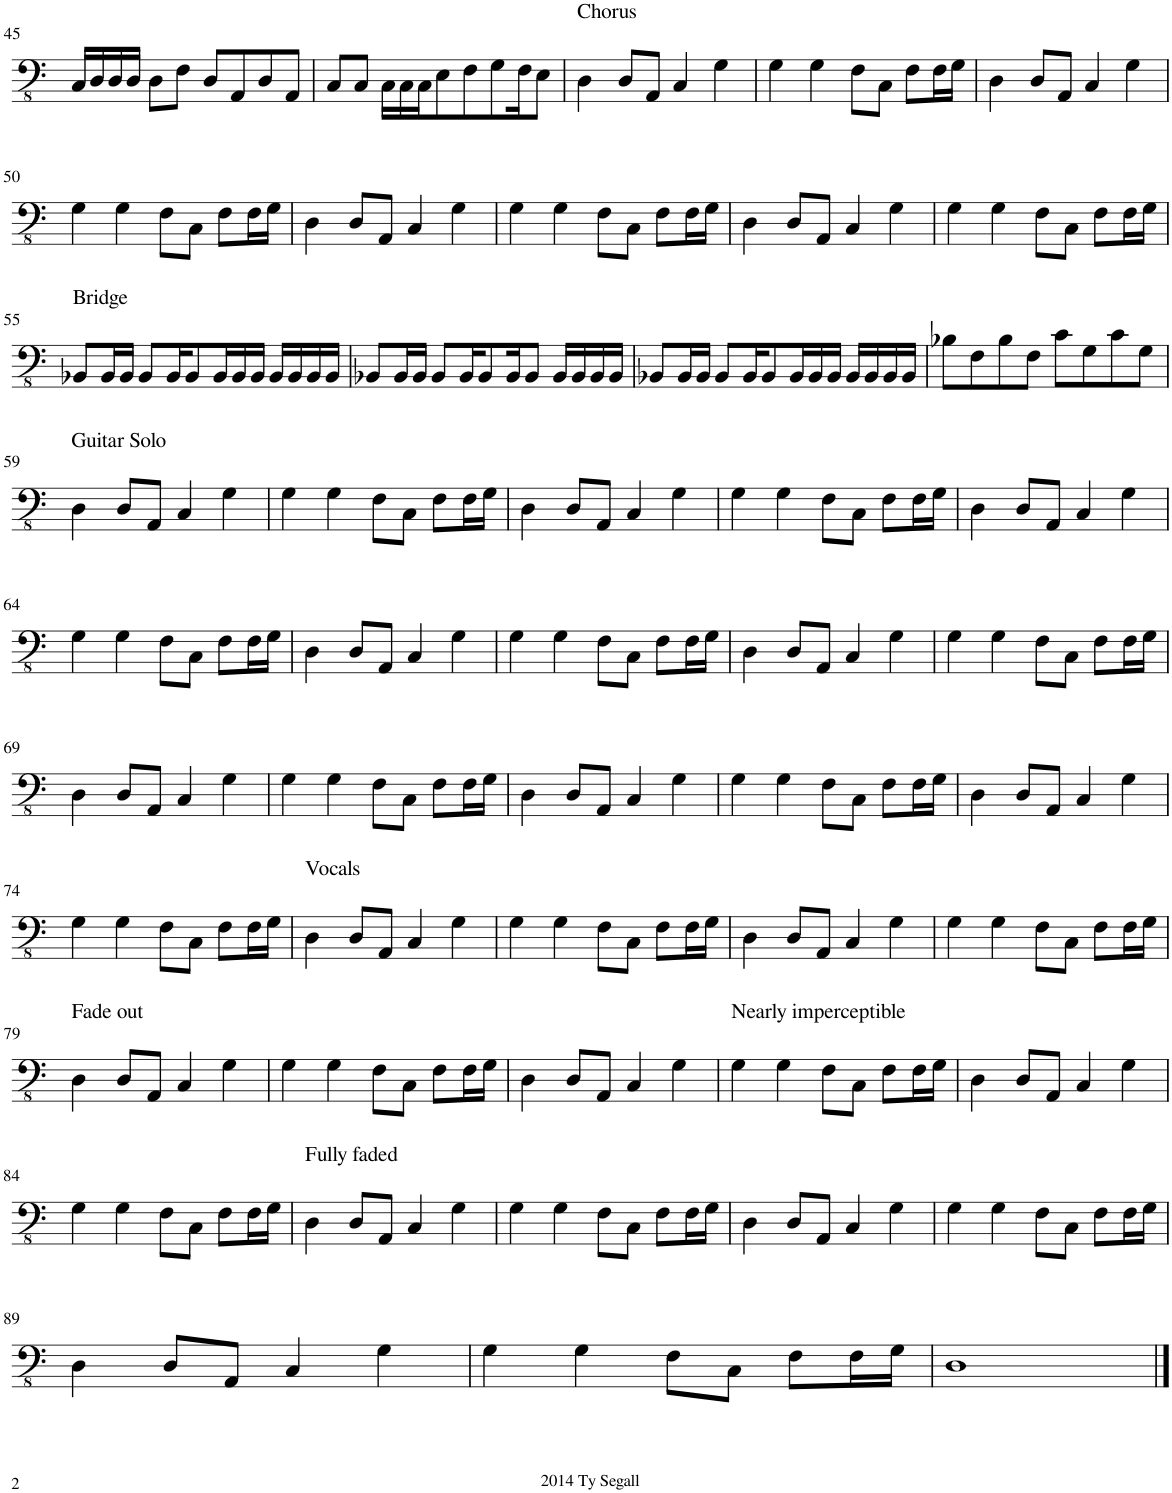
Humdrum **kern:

**kern
*part1
*staff1
*I"Electric Bass
*I'El. B.
!!LO:PB:g=z
*clefFv4
*k[]
*M4/4
*met(c)
=45
16CC/LL
16DD/
16DD/
16DD/JJ
8DD\L
8FF\J
8DD/L
8AAA/
8DD/
8AAA/J
=46
8CC/L
8CC/J
16CC\LL
16CC\
16CC\J
8EE\
8FF\
8GG\
16FF\K
8EE\J
=47
!LO:TX:a:t=Chorus
4DD\
8DD/L
8AAA/J
4CC/
4GG\
=48
4GG\
4GG\
8FF\L
8CC\J
8FF\L
16FF\L
16GG\JJ
=49
4DD\
8DD/L
8AAA/J
4CC/
4GG\
!!LO:LB:g=z
=50
4GG\
4GG\
8FF\L
8CC\J
8FF\L
16FF\L
16GG\JJ
=51
4DD\
8DD/L
8AAA/J
4CC/
4GG\
=52
4GG\
4GG\
8FF\L
8CC\J
8FF\L
16FF\L
16GG\JJ
=53
4DD\
8DD/L
8AAA/J
4CC/
4GG\
=54
4GG\
4GG\
8FF\L
8CC\J
8FF\L
16FF\L
16GG\JJ
!!LO:LB:g=z
=55
!LO:TX:a:t=Bridge
8BBB-X/L
16BBB-/L
16BBB-/JJ
8BBB-/L
16BBB-/K
8BBB-/
16BBB-/L
16BBB-/
16BBB-/JJ
16BBB-/LL
16BBB-/
16BBB-/
16BBB-/JJ
=56
8BBB-X/L
16BBB-/L
16BBB-/JJ
8BBB-/L
16BBB-/K
8BBB-/
16BBB-/K
8BBB-/J
16BBB-/LL
16BBB-/
16BBB-/
16BBB-/JJ
=57
8BBB-X/L
16BBB-/L
16BBB-/JJ
8BBB-/L
16BBB-/K
8BBB-/
16BBB-/L
16BBB-/
16BBB-/JJ
16BBB-/LL
16BBB-/
16BBB-/
16BBB-/JJ
=58
8BB-X\L
8FF\
8BB-\
8FF\J
8C\L
8GG\
8C\
8GG\J
!!LO:LB:g=z
=59
!LO:TX:a:t=Guitar Solo
4DD\
8DD/L
8AAA/J
4CC/
4GG\
=60
4GG\
4GG\
8FF\L
8CC\J
8FF\L
16FF\L
16GG\JJ
=61
4DD\
8DD/L
8AAA/J
4CC/
4GG\
=62
4GG\
4GG\
8FF\L
8CC\J
8FF\L
16FF\L
16GG\JJ
=63
4DD\
8DD/L
8AAA/J
4CC/
4GG\
!!LO:LB:g=z
=64
4GG\
4GG\
8FF\L
8CC\J
8FF\L
16FF\L
16GG\JJ
=65
4DD\
8DD/L
8AAA/J
4CC/
4GG\
=66
4GG\
4GG\
8FF\L
8CC\J
8FF\L
16FF\L
16GG\JJ
=67
4DD\
8DD/L
8AAA/J
4CC/
4GG\
=68
4GG\
4GG\
8FF\L
8CC\J
8FF\L
16FF\L
16GG\JJ
!!LO:LB:g=z
=69
4DD\
8DD/L
8AAA/J
4CC/
4GG\
=70
4GG\
4GG\
8FF\L
8CC\J
8FF\L
16FF\L
16GG\JJ
=71
4DD\
8DD/L
8AAA/J
4CC/
4GG\
=72
4GG\
4GG\
8FF\L
8CC\J
8FF\L
16FF\L
16GG\JJ
=73
4DD\
8DD/L
8AAA/J
4CC/
4GG\
!!LO:LB:g=z
=74
4GG\
4GG\
8FF\L
8CC\J
8FF\L
16FF\L
16GG\JJ
=75
!LO:TX:a:t=Vocals
4DD\
8DD/L
8AAA/J
4CC/
4GG\
=76
4GG\
4GG\
8FF\L
8CC\J
8FF\L
16FF\L
16GG\JJ
=77
4DD\
8DD/L
8AAA/J
4CC/
4GG\
=78
4GG\
4GG\
8FF\L
8CC\J
8FF\L
16FF\L
16GG\JJ
!!LO:LB:g=z
=79
!LO:TX:a:t=Fade out
4DD\
8DD/L
8AAA/J
4CC/
4GG\
=80
4GG\
4GG\
8FF\L
8CC\J
8FF\L
16FF\L
16GG\JJ
=81
4DD\
8DD/L
8AAA/J
4CC/
4GG\
=82
!LO:TX:a:t=Nearly imperceptible
4GG\
4GG\
8FF\L
8CC\J
8FF\L
16FF\L
16GG\JJ
=83
4DD\
8DD/L
8AAA/J
4CC/
4GG\
!!LO:LB:g=z
=84
4GG\
4GG\
8FF\L
8CC\J
8FF\L
16FF\L
16GG\JJ
=85
!LO:TX:a:t=Fully faded
4DD\
8DD/L
8AAA/J
4CC/
4GG\
=86
4GG\
4GG\
8FF\L
8CC\J
8FF\L
16FF\L
16GG\JJ
=87
4DD\
8DD/L
8AAA/J
4CC/
4GG\
=88
4GG\
4GG\
8FF\L
8CC\J
8FF\L
16FF\L
16GG\JJ
!!LO:LB:g=z
=89
4DD\
8DD/L
8AAA/J
4CC/
4GG\
=90
4GG\
4GG\
8FF\L
8CC\J
8FF\L
16FF\L
16GG\JJ
=91
1DD
==
*-
